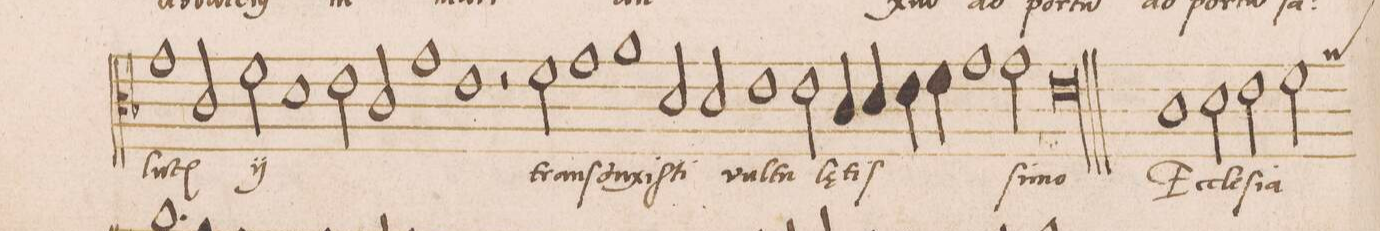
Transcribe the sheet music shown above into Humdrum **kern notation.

**kern	**text
*I"ALTVS	*
*clefC3	*
*k[b-]	*
*met(C|)	*
*M2/1	*
1g	-lu-
2c/	-t(is)
*	*ij
2f\	ad
=119-	=119-
1d	por-
2e\	-tu(m)
2c/	ſa-
=120-	=120-
1g	-lu-
1e	-t(is)
*	*Xij
=121-	=121-
2r	.
2f\	tranſ-
1g	-du-
=122-	=122-
1a	-xiſ-
2d/	-ti
2d/	vul-
=123-	=123-
1e	-tu
2e\	lae-
4c/	-tiſ-
4d/	.
=124-	=124-
4e\	.
4f\	.
1g	.
2g\	-ſi-
=125-	=125-
0el	-mo
=126||	=126||
1c	Ec-
2d\	-cle-
2e\	-ſi-
=127-	=127-
*custos:a	*
2f\	-a
*-	*-
